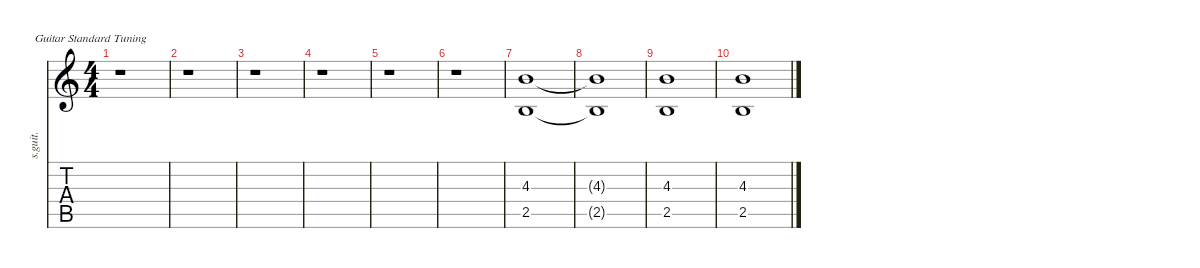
\defaultSystemsLayout 4
\hideDynamics
\bracketExtendMode nobrackets
\track ("Keyboard" "s.guit.") {instrument fx4atmosphere}
\staff {score tabs}
\tuning (E4 B3 G3 D3 A2 E2)
\displaytranspose 12
\ts (4 4)
\tempo (142 hide)
\clef g2
\ks c
r.1{dy ff} |
r.1 |
r.1 |
r.1 |
r.1 |
r.1 |
(4.3 2.5).1{lyrics (0 "") lyrics (1 "") lyrics (2 "") lyrics (3 "") lyrics (4 "") dy fff} |
(4.3{t} 2.5{t}).1{lyrics (0 "") lyrics (1 "") lyrics (2 "") lyrics (3 "") lyrics (4 "")} |
(4.3 2.5).1{lyrics (0 "") lyrics (1 "") lyrics (2 "") lyrics (3 "") lyrics (4 "")} |
(2.5 4.3).1{lyrics (0 "") lyrics (1 "") lyrics (2 "") lyrics (3 "") lyrics (4 "")}
